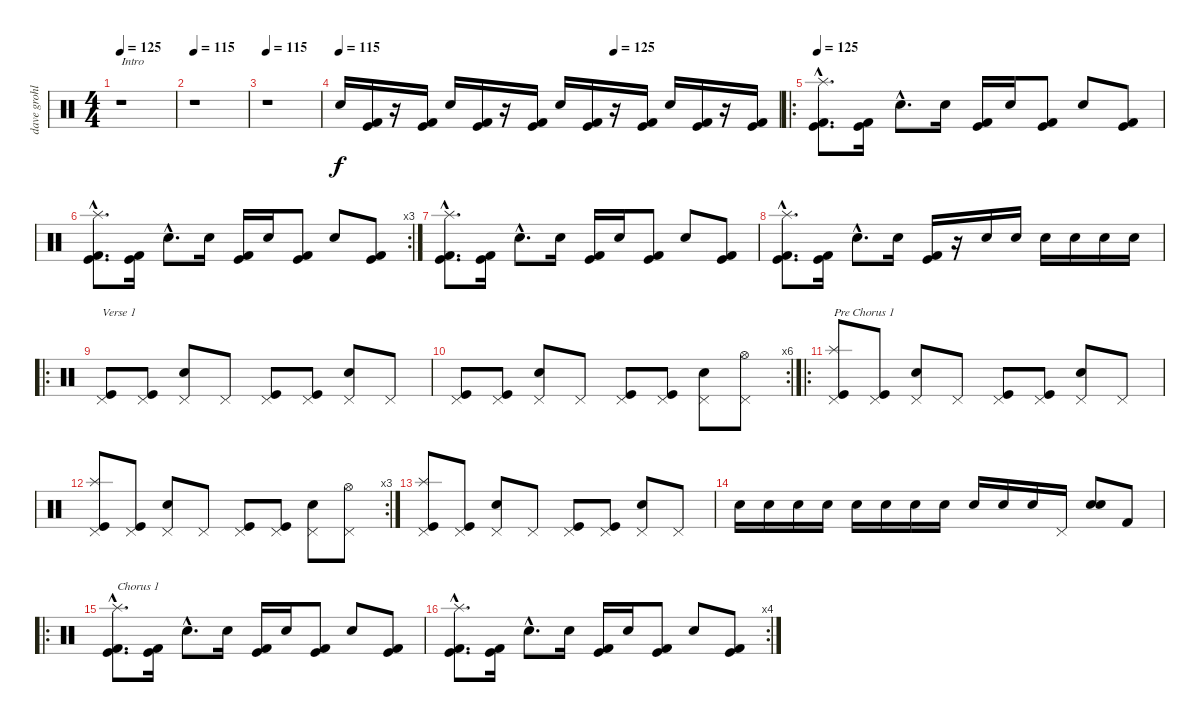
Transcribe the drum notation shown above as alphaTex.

\track ("dave grohl" "dave grohl") {instrument percussion}
\staff {score}
\articulation defaults
\ts (4 4)
\tempo 125
\tempo 115
\tempo 125
\clef neutral
\ks c
r.1{txt "Intro" dy f} |
\tempo 115
r.1 |
\tempo 115
r.1 |
\tempo 115
\tempo (125 0.625)
"Electric Snare (hit)".16 ("Kick (hit) 2" "Kick (hit)").16 r.16 ("Kick (hit) 2" "Kick (hit)").16 "Electric Snare (hit)".16 ("Kick (hit) 2" "Kick (hit)").16 r.16 ("Kick (hit) 2" "Kick (hit)").16 "Electric Snare (hit)".16 ("Kick (hit) 2" "Kick (hit)").16 r.16 ("Kick (hit) 2" "Kick (hit)").16 "Electric Snare (hit)".16 ("Kick (hit) 2" "Kick (hit)").16 r.16 ("Kick (hit) 2" "Kick (hit)").16 |
\ro
\tempo 125
("Splash (hit)"{hac} "Kick (hit)"{hac} "Kick (hit) 2"{hac}).8{d} ("Kick (hit)" "Kick (hit) 2").16 "Snare (hit) 2"{hac}.8{d} "Snare (hit) 2".16 ("Kick (hit)" "Kick (hit) 2").16 "Snare (hit) 2".16 ("Kick (hit)" "Kick (hit) 2").8 "Snare (hit) 2".8 ("Kick (hit)" "Kick (hit) 2").8 |
\rc 3
("Splash (hit)"{hac} "Kick (hit)"{hac} "Kick (hit) 2"{hac}).8{d} ("Kick (hit)" "Kick (hit) 2").16 "Snare (hit) 2"{hac}.8{d} "Snare (hit) 2".16 ("Kick (hit)" "Kick (hit) 2").16 "Snare (hit) 2".16 ("Kick (hit)" "Kick (hit) 2").8 "Snare (hit) 2".8 ("Kick (hit)" "Kick (hit) 2").8 |
("Splash (hit)"{hac} "Kick (hit)"{hac} "Kick (hit) 2"{hac}).8{d} ("Kick (hit)" "Kick (hit) 2").16 "Snare (hit) 2"{hac}.8{d} "Snare (hit) 2".16 ("Kick (hit)" "Kick (hit) 2").16 "Snare (hit) 2".16 ("Kick (hit)" "Kick (hit) 2").8 "Snare (hit) 2".8 ("Kick (hit)" "Kick (hit) 2").8 |
("Splash (hit)"{hac} "Kick (hit)"{hac} "Kick (hit) 2"{hac}).8{d} ("Kick (hit)" "Kick (hit) 2").16 "Snare (hit) 2"{hac}.8{d} "Snare (hit) 2".16 ("Kick (hit)" "Kick (hit) 2").16 r.16 "Snare (hit) 2".16 "Snare (hit) 2".16 "Snare (hit) 2".16 "Snare (hit) 2".16 "Snare (hit) 2".16 "Snare (hit) 2".16 |
\ro
("Pedal Hi-Hat (hit)" "Kick (hit)").8{txt "Verse 1"} ("Pedal Hi-Hat (hit)" "Kick (hit)").8 ("Pedal Hi-Hat (hit)" "Snare (hit) 2").8 "Pedal Hi-Hat (hit)".8 ("Pedal Hi-Hat (hit)" "Kick (hit)").8 ("Pedal Hi-Hat (hit)" "Kick (hit)").8 ("Pedal Hi-Hat (hit)" "Snare (hit) 2").8 "Pedal Hi-Hat (hit)".8 |
\rc 6
("Pedal Hi-Hat (hit)" "Kick (hit)").8 ("Pedal Hi-Hat (hit)" "Kick (hit)").8 ("Pedal Hi-Hat (hit)" "Snare (hit) 2").8 "Pedal Hi-Hat (hit)".8 ("Pedal Hi-Hat (hit)" "Kick (hit)").8 ("Pedal Hi-Hat (hit)" "Kick (hit)").8 ("Pedal Hi-Hat (hit)" "Snare (hit) 2").8 ("Pedal Hi-Hat (hit)" "Hi-Hat (open)").8 |
\ro
("Splash (hit)" "Pedal Hi-Hat (hit)" "Kick (hit)").8{txt "Pre Chorus 1"} ("Pedal Hi-Hat (hit)" "Kick (hit)").8 ("Pedal Hi-Hat (hit)" "Snare (hit) 2").8 "Pedal Hi-Hat (hit)".8 ("Pedal Hi-Hat (hit)" "Kick (hit)").8 ("Pedal Hi-Hat (hit)" "Kick (hit)").8 ("Pedal Hi-Hat (hit)" "Snare (hit) 2").8 "Pedal Hi-Hat (hit)".8 |
\rc 3
("Splash (hit)" "Pedal Hi-Hat (hit)" "Kick (hit)").8 ("Pedal Hi-Hat (hit)" "Kick (hit)").8 ("Pedal Hi-Hat (hit)" "Snare (hit) 2").8 "Pedal Hi-Hat (hit)".8 ("Pedal Hi-Hat (hit)" "Kick (hit)").8 ("Pedal Hi-Hat (hit)" "Kick (hit)").8 ("Pedal Hi-Hat (hit)" "Snare (hit) 2").8 ("Pedal Hi-Hat (hit)" "Hi-Hat (open)").8 |
("Splash (hit)" "Pedal Hi-Hat (hit)" "Kick (hit)").8 ("Pedal Hi-Hat (hit)" "Kick (hit)").8 ("Pedal Hi-Hat (hit)" "Snare (hit) 2").8 "Pedal Hi-Hat (hit)".8 ("Pedal Hi-Hat (hit)" "Kick (hit)").8 ("Pedal Hi-Hat (hit)" "Kick (hit)").8 ("Pedal Hi-Hat (hit)" "Snare (hit) 2").8 "Pedal Hi-Hat (hit)".8 |
"Snare (hit) 2".16 "Snare (hit) 2".16 "Snare (hit) 2".16 "Snare (hit) 2".16 "Snare (hit) 2".16 "Snare (hit) 2".16 "Snare (hit) 2".16 "Snare (hit) 2".16 "Snare (hit) 2".16 "Snare (hit) 2".16 "Snare (hit) 2".16 "Pedal Hi-Hat (hit)".16 ("Electric Snare (hit)" "Snare (hit) 2").8 "Kick (hit) 2".8 |
\ro
("Splash (hit)"{hac} "Kick (hit)"{hac} "Kick (hit) 2"{hac}).8{d txt "Chorus 1"} ("Kick (hit)" "Kick (hit) 2").16 "Snare (hit) 2"{hac}.8{d} "Snare (hit) 2".16 ("Kick (hit)" "Kick (hit) 2").16 "Snare (hit) 2".16 ("Kick (hit)" "Kick (hit) 2").8 "Snare (hit) 2".8 ("Kick (hit)" "Kick (hit) 2").8 |
\rc 4
("Splash (hit)"{hac} "Kick (hit)"{hac} "Kick (hit) 2"{hac}).8{d} ("Kick (hit)" "Kick (hit) 2").16 "Snare (hit) 2"{hac}.8{d} "Snare (hit) 2".16 ("Kick (hit)" "Kick (hit) 2").16 "Snare (hit) 2".16 ("Kick (hit)" "Kick (hit) 2").8 "Snare (hit) 2".8 ("Kick (hit)" "Kick (hit) 2").8
